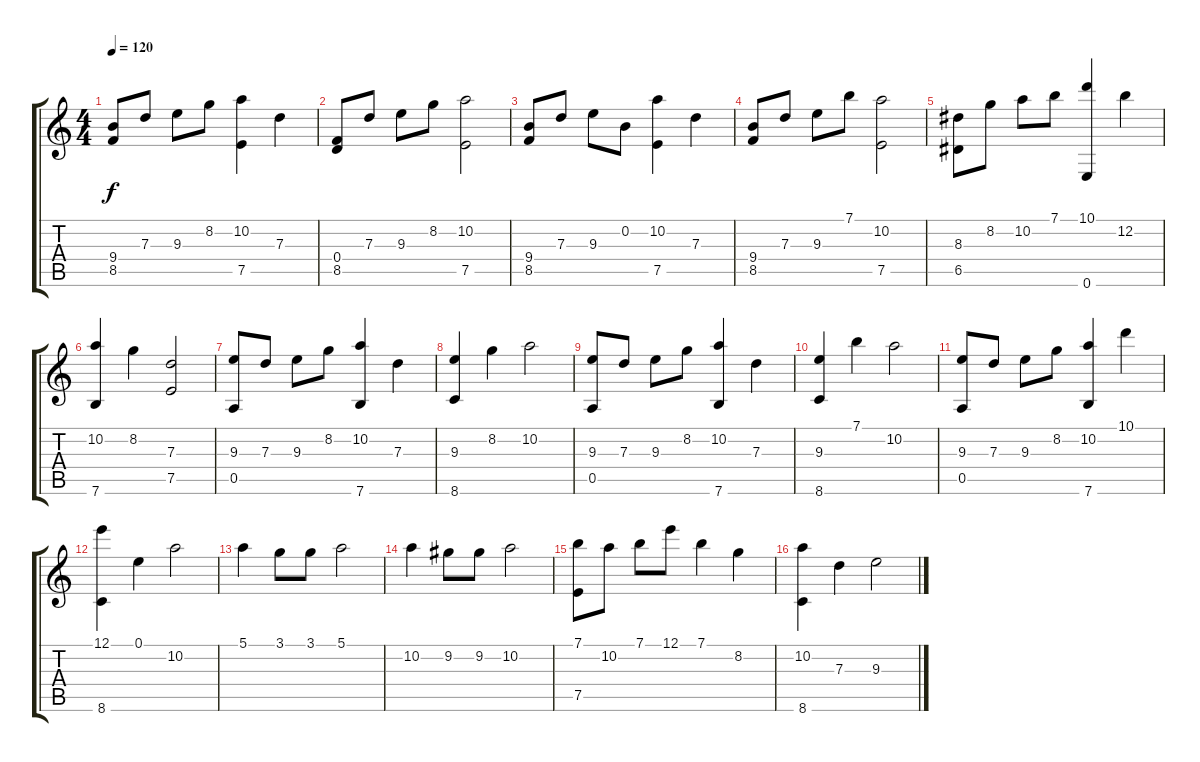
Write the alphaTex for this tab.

\track "" {instrument acousticguitarsteel}
\staff {score tabs}
\tuning (E4 B3 G3 D3 A2 E2) {hide}
\ts (4 4)
\tempo 120
\clef g2
\ks c
(9.4 8.5).8{dy f} 7.3.8 9.3.8 8.2.8 (10.2 7.5).4 7.3.4 |
(0.4 8.5).8 7.3.8 9.3.8 8.2.8 (10.2 7.5).2 |
(9.4 8.5).8 7.3.8 9.3.8 0.2.8 (10.2 7.5).4 7.3.4 |
(9.4 8.5).8 7.3.8 9.3.8 7.1.8 (10.2 7.5).2 |
(8.3 6.5).8 8.2.8 10.2.8 7.1.8 (10.1 0.6).4 12.2.4 |
(10.2 7.6).4 8.2.4 (7.3 7.5).2 |
(9.3 0.5).8 7.3.8 9.3.8 8.2.8 (10.2 7.6).4 7.3.4 |
(9.3 8.6).4 8.2.4 10.2.2 |
(9.3 0.5).8 7.3.8 9.3.8 8.2.8 (10.2 7.6).4 7.3.4 |
(9.3 8.6).4 7.1.4 10.2.2 |
(9.3 0.5).8 7.3.8 9.3.8 8.2.8 (10.2 7.6).4 10.1.4 |
(12.1 8.6).4 0.1.4 10.2.2 |
5.1.4 3.1.8 3.1.8 5.1.2 |
10.2.4 9.2.8 9.2.8 10.2.2 |
(7.1 7.5).8 10.2.8 7.1.8 12.1.8 7.1.4 8.2.4 |
(10.2 8.6).4 7.3.4 9.3.2
